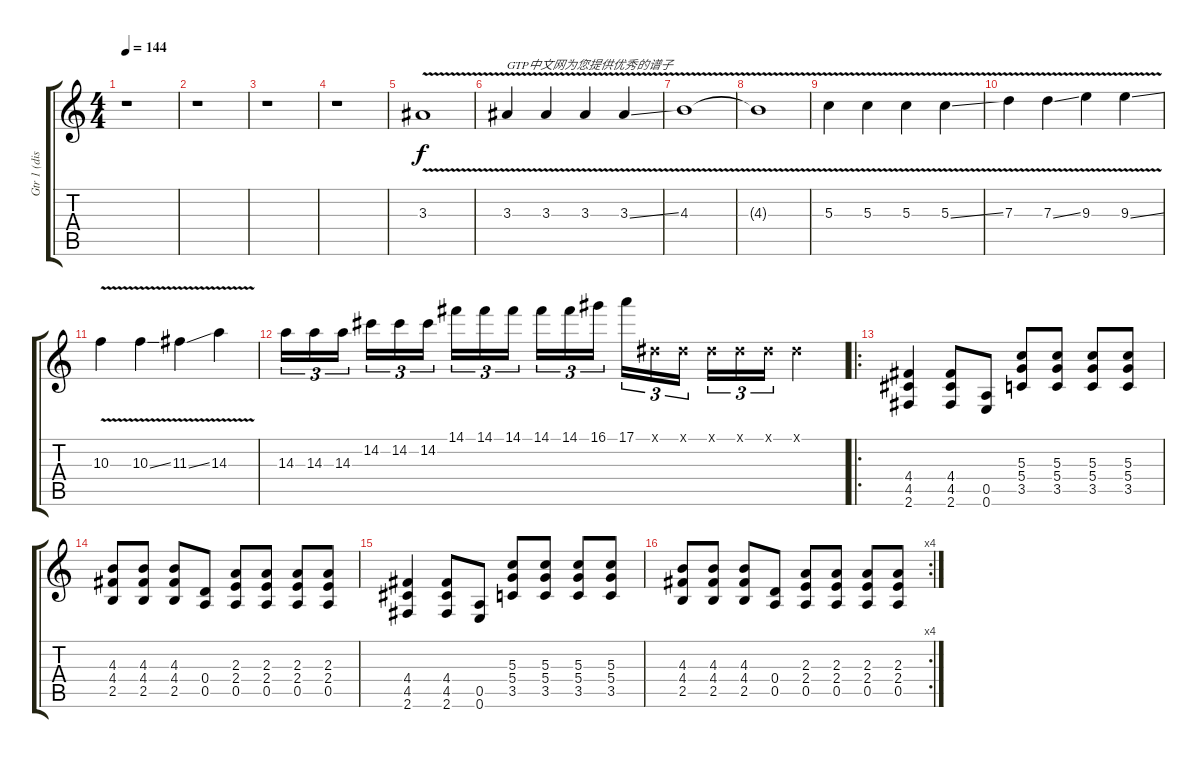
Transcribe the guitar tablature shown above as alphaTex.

\track ("Gtr 1 (dist)" "Gtr 1 (dis") {instrument distortionguitar}
\staff {score tabs}
\tuning (E4 B3 G3 D3 A2 E2) {hide}
\ts (4 4)
\tempo 144
\clef g2
\ks c
r.1{dy f instrument distortionguitar} |
r.1 |
r.1 |
r.1 |
3.3{v}.1 |
3.3{v}.4{txt "GTP中文网为您提供优秀的谱子"} 3.3{v}.4 3.3{v}.4 3.3{v ss}.4 |
4.3{v}.1 |
4.3{t}.1 |
5.3{v}.4 5.3{v}.4 5.3{v}.4 5.3{v ss}.4 |
7.3{v}.4 7.3{v ss}.4 9.3{v}.4 9.3{v ss}.4 |
10.3{v}.4 10.3{v ss}.4 11.3{v ss}.4 14.3{v}.4 |
14.3.16{tu (3 2)} 14.3.16{tu (3 2)} 14.3.16{tu (3 2)} 14.2.16{tu (3 2)} 14.2.16{tu (3 2)} 14.2.16{tu (3 2)} 14.1.16{tu (3 2)} 14.1.16{tu (3 2)} 14.1.16{tu (3 2)} 14.1.16{tu (3 2)} 14.1.16{tu (3 2)} 16.1.16{tu (3 2)} 17.1.16{tu (3 2)} -1.1{x}.16{tu (3 2)} -1.1{x}.16{tu (3 2)} -1.1{x}.16{tu (3 2)} -1.1{x}.16{tu (3 2)} -1.1{x}.16{tu (3 2)} -1.1{x}.4 |
\ro
(4.4 4.5 2.6).4 (4.4 4.5 2.6).8 (0.5 0.6).8 (5.3 5.4 3.5).8 (5.3 5.4 3.5).8 (5.3 5.4 3.5).8 (5.3 5.4 3.5).8 |
(4.3 4.4 2.5).8 (4.3 4.4 2.5).8 (4.3 4.4 2.5).8 (0.4 0.5).8 (2.3 2.4 0.5).8 (2.3 2.4 0.5).8 (2.3 2.4 0.5).8 (2.3 2.4 0.5).8 |
(4.4 4.5 2.6).4 (4.4 4.5 2.6).8 (0.5 0.6).8 (5.3 5.4 3.5).8 (5.3 5.4 3.5).8 (5.3 5.4 3.5).8 (5.3 5.4 3.5).8 |
\rc 4
(4.3 4.4 2.5).8 (4.3 4.4 2.5).8 (4.3 4.4 2.5).8 (0.4 0.5).8 (2.3 2.4 0.5).8 (2.3 2.4 0.5).8 (2.3 2.4 0.5).8 (2.3 2.4 0.5).8
